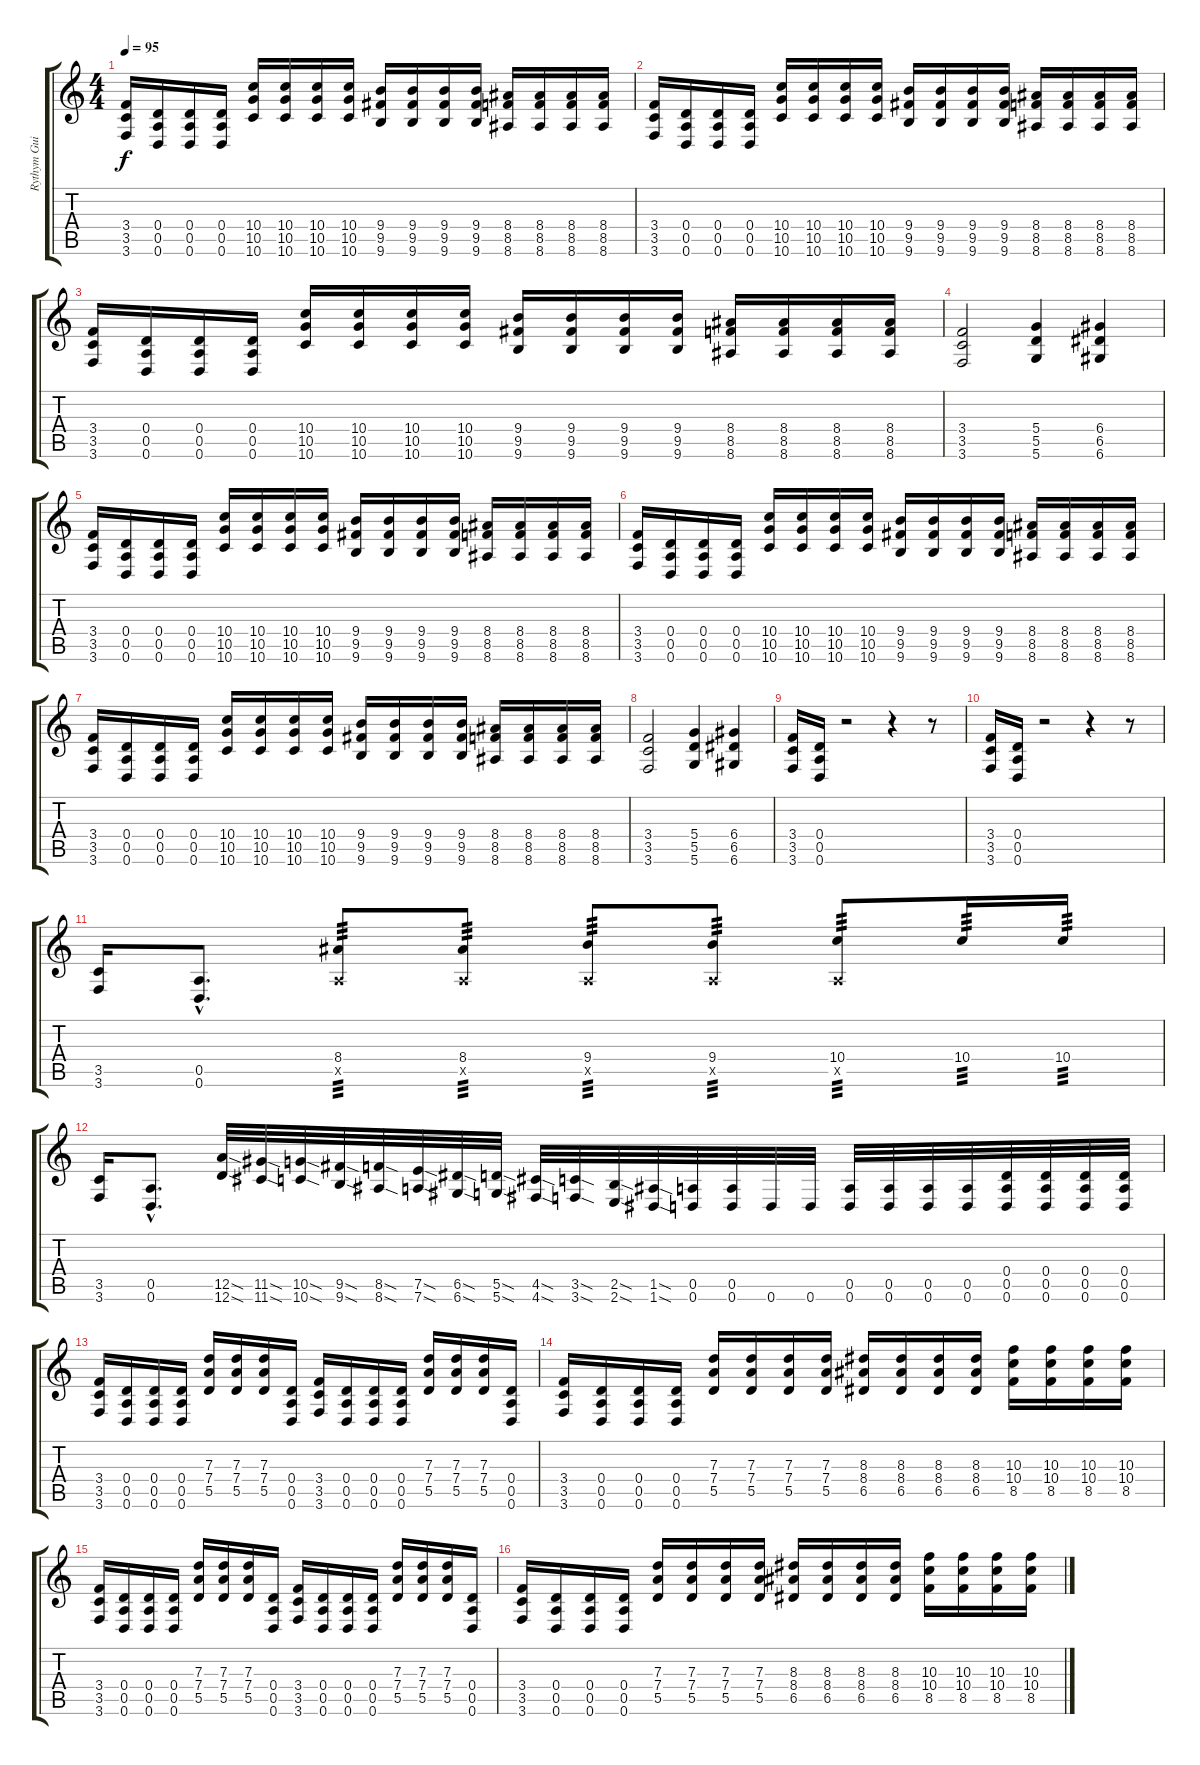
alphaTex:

\track ("Rythym Guitar" "Rythym Gui") {instrument distortionguitar}
\staff {score tabs}
\tuning (E4 B3 G3 D3 A2 D2) {hide}
\ts (4 4)
\tempo 95
\clef g2
\ks c
(3.4 3.5 3.6).16{dy f} (0.4 0.5 0.6).16 (0.4 0.5 0.6).16 (0.4 0.5 0.6).16 (10.4 10.5 10.6).16 (10.4 10.5 10.6).16 (10.4 10.5 10.6).16 (10.4 10.5 10.6).16 (9.4 9.5 9.6).16 (9.4 9.5 9.6).16 (9.4 9.5 9.6).16 (9.4 9.5 9.6).16 (8.4 8.5 8.6).16 (8.4 8.5 8.6).16 (8.4 8.5 8.6).16 (8.4 8.5 8.6).16 |
(3.4 3.5 3.6).16 (0.4 0.5 0.6).16 (0.4 0.5 0.6).16 (0.4 0.5 0.6).16 (10.4 10.5 10.6).16 (10.4 10.5 10.6).16 (10.4 10.5 10.6).16 (10.4 10.5 10.6).16 (9.4 9.5 9.6).16 (9.4 9.5 9.6).16 (9.4 9.5 9.6).16 (9.4 9.5 9.6).16 (8.4 8.5 8.6).16 (8.4 8.5 8.6).16 (8.4 8.5 8.6).16 (8.4 8.5 8.6).16 |
(3.4 3.5 3.6).16 (0.4 0.5 0.6).16 (0.4 0.5 0.6).16 (0.4 0.5 0.6).16 (10.4 10.5 10.6).16 (10.4 10.5 10.6).16 (10.4 10.5 10.6).16 (10.4 10.5 10.6).16 (9.4 9.5 9.6).16 (9.4 9.5 9.6).16 (9.4 9.5 9.6).16 (9.4 9.5 9.6).16 (8.4 8.5 8.6).16 (8.4 8.5 8.6).16 (8.4 8.5 8.6).16 (8.4 8.5 8.6).16 |
(3.4 3.5 3.6).2 (5.4 5.5 5.6).4 (6.4 6.5 6.6).4 |
(3.4 3.5 3.6).16 (0.4 0.5 0.6).16 (0.4 0.5 0.6).16 (0.4 0.5 0.6).16 (10.4 10.5 10.6).16 (10.4 10.5 10.6).16 (10.4 10.5 10.6).16 (10.4 10.5 10.6).16 (9.4 9.5 9.6).16 (9.4 9.5 9.6).16 (9.4 9.5 9.6).16 (9.4 9.5 9.6).16 (8.4 8.5 8.6).16 (8.4 8.5 8.6).16 (8.4 8.5 8.6).16 (8.4 8.5 8.6).16 |
(3.4 3.5 3.6).16 (0.4 0.5 0.6).16 (0.4 0.5 0.6).16 (0.4 0.5 0.6).16 (10.4 10.5 10.6).16 (10.4 10.5 10.6).16 (10.4 10.5 10.6).16 (10.4 10.5 10.6).16 (9.4 9.5 9.6).16 (9.4 9.5 9.6).16 (9.4 9.5 9.6).16 (9.4 9.5 9.6).16 (8.4 8.5 8.6).16 (8.4 8.5 8.6).16 (8.4 8.5 8.6).16 (8.4 8.5 8.6).16 |
(3.4 3.5 3.6).16 (0.4 0.5 0.6).16 (0.4 0.5 0.6).16 (0.4 0.5 0.6).16 (10.4 10.5 10.6).16 (10.4 10.5 10.6).16 (10.4 10.5 10.6).16 (10.4 10.5 10.6).16 (9.4 9.5 9.6).16 (9.4 9.5 9.6).16 (9.4 9.5 9.6).16 (9.4 9.5 9.6).16 (8.4 8.5 8.6).16 (8.4 8.5 8.6).16 (8.4 8.5 8.6).16 (8.4 8.5 8.6).16 |
(3.4 3.5 3.6).2 (5.4 5.5 5.6).4 (6.4 6.5 6.6).4 |
(3.4 3.5 3.6).16 (0.4 0.5 0.6).16 r.2 r.4 r.8 |
(3.4 3.5 3.6).16 (0.4 0.5 0.6).16 r.2 r.4 r.8 |
(3.5 3.6).16{volume 13 instrument distortionguitar} (0.5{hac} 0.6{hac}).8{d} (8.4 0.5{x}).8{tp 3 instrument guitarharmonics} (8.4 0.5{x}).8{tp 3} (9.4 0.5{x}).8{tp 3} (9.4 0.5{x}).8{tp 3} (10.4 0.5{x}).8{tp 3} 10.4.16{tp 3} 10.4.16{tp 3} |
(3.5 3.6).16{volume 13 instrument distortionguitar} (0.5{hac} 0.6{hac}).8{d} (12.5{sod} 12.6{sod}).32 (11.5{sod} 11.6{sod}).32 (10.5{sod} 10.6{sod}).32 (9.5{sod} 9.6{sod}).32 (8.5{sod} 8.6{sod}).32 (7.5{sod} 7.6{sod}).32 (6.5{sod} 6.6{sod}).32 (5.5{sod} 5.6{sod}).32 (4.5{sod} 4.6{sod}).32 (3.5{sod} 3.6{sod}).32 (2.5{sod} 2.6{sod}).32 (1.5{sod} 1.6{sod}).32 (0.5 0.6).32 (0.5 0.6).32 0.6.32 0.6.32 (0.5 0.6).32 (0.5 0.6).32 (0.5 0.6).32 (0.5 0.6).32 (0.4 0.5 0.6).32 (0.4 0.5 0.6).32 (0.4 0.5 0.6).32 (0.4 0.5 0.6).32 |
(3.4 3.5 3.6).16 (0.4 0.5 0.6).16 (0.4 0.5 0.6).16 (0.4 0.5 0.6).16 (7.3 7.4 5.5).16 (7.3 7.4 5.5).16 (7.3 7.4 5.5).16 (0.4 0.5 0.6).16 (3.4 3.5 3.6).16 (0.4 0.5 0.6).16 (0.4 0.5 0.6).16 (0.4 0.5 0.6).16 (7.3 7.4 5.5).16 (7.3 7.4 5.5).16 (7.3 7.4 5.5).16 (0.4 0.5 0.6).16 |
(3.4 3.5 3.6).16 (0.4 0.5 0.6).16 (0.4 0.5 0.6).16 (0.4 0.5 0.6).16 (7.3 7.4 5.5).16 (7.3 7.4 5.5).16 (7.3 7.4 5.5).16 (7.3 7.4 5.5).16 (8.3 8.4 6.5).16 (8.3 8.4 6.5).16 (8.3 8.4 6.5).16 (8.3 8.4 6.5).16 (10.3 10.4 8.5).16 (10.3 10.4 8.5).16 (10.3 10.4 8.5).16 (10.3 10.4 8.5).16 |
(3.4 3.5 3.6).16 (0.4 0.5 0.6).16 (0.4 0.5 0.6).16 (0.4 0.5 0.6).16 (7.3 7.4 5.5).16 (7.3 7.4 5.5).16 (7.3 7.4 5.5).16 (0.4 0.5 0.6).16 (3.4 3.5 3.6).16 (0.4 0.5 0.6).16 (0.4 0.5 0.6).16 (0.4 0.5 0.6).16 (7.3 7.4 5.5).16 (7.3 7.4 5.5).16 (7.3 7.4 5.5).16 (0.4 0.5 0.6).16 |
(3.4 3.5 3.6).16 (0.4 0.5 0.6).16 (0.4 0.5 0.6).16 (0.4 0.5 0.6).16 (7.3 7.4 5.5).16 (7.3 7.4 5.5).16 (7.3 7.4 5.5).16 (7.3 7.4 5.5).16 (8.3 8.4 6.5).16 (8.3 8.4 6.5).16 (8.3 8.4 6.5).16 (8.3 8.4 6.5).16 (10.3 10.4 8.5).16 (10.3 10.4 8.5).16 (10.3 10.4 8.5).16 (10.3 10.4 8.5).16
